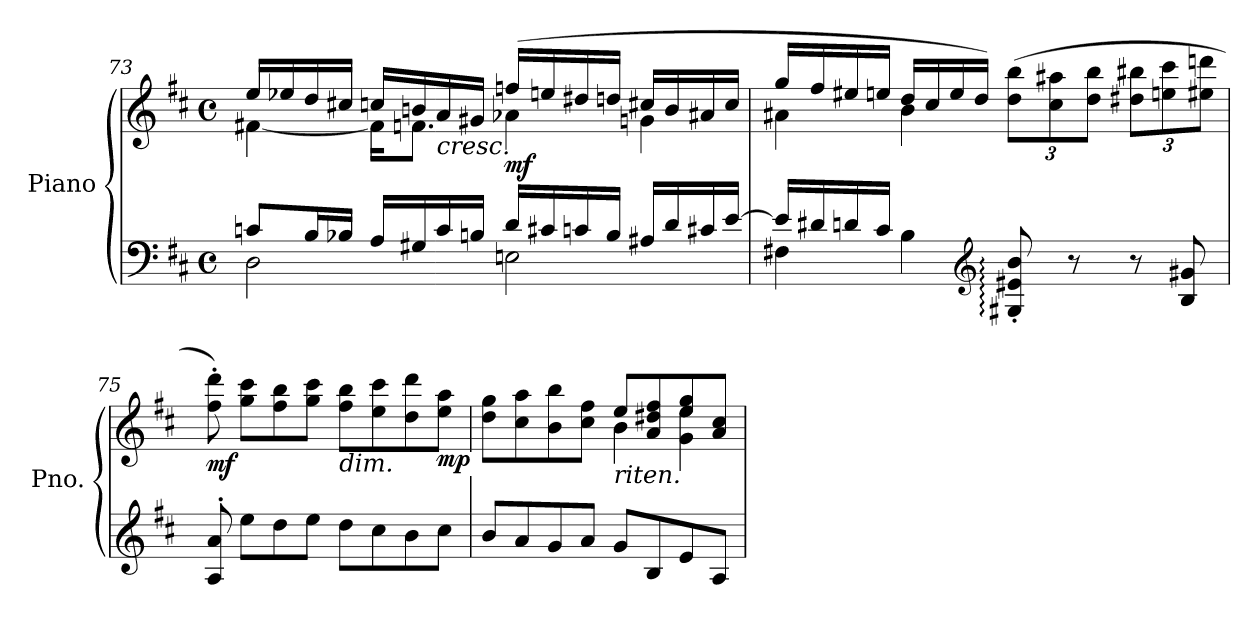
**kern	**kern	**dynam
*part1	*part1	*part1
*staff2	*staff1	*staff1/2
*I"Piano	*	*
*I'Pno.	*	*
!!LO:LB:g=z
*clefF4	*clefG2	*
*k[f#c#]	*k[f#c#]	*
*M4/4	*M4/4	*
*met(c)	*met(c)	*
=73	=73	=73
*^	*^	*
8cn/L	2D\	16ee/LL	[4f#X\	.
.	.	16ee-X/	.	.
16B/L	.	16dd/	.	.
16B-X/JJ	.	16cc#X/JJ	.	.
16A/LL	.	16ccn/LL	16f#\KL]	.
16G#X/	.	16bn/	8.fn\J	.
!	!	!LO:TX:b:i:t=cresc.	!	!
16c/	.	16a/	.	.
16Bn/JJ	.	16g#X/JJ	.	.
!	!	!	!	!LO:DY:b
16d/LL	2En\	(>16ffn/LL	4a-X\	mf
16c#X/	.	16een/	.	.
16cn/	.	16dd#X/	.	.
16B/JJ	.	16ddn/JJ	.	.
16A#X/LL	.	16cc#X/LL	4gn\	.
16d/	.	16b/	.	.
16c#X/	.	16a#X/	.	.
[16e/JJ	.	16cc#/JJ	.	.
=74	=74	=74	=74	=74
16e/LL]	4F#X\	16gg/LL	4a#X\	.
16d#X/	.	16ff#/	.	.
16dn/	.	16ee#X/	.	.
16c#/JJ	.	16een/JJ	.	.
4B\	2.ryy	16dd/LL	4b\	.
.	.	16cc#/	.	.
.	.	16ee/	.	.
.	.	16dd/JJ)	.	.
*clefG2	*	*	*	*
*	*	*Xbrackettup	*	*
*	*	*MM100	*	*
8G#X/:' 8e#X/:' 8b/:'	.	(>12dd\ 12bb\L	2ryy	.
.	.	12cc#\ 12aa#X\	.	.
8r	.	.	.	.
.	.	12dd\ 12bb\J	.	.
*	*	*MM90	*	*
8r	.	12dd#X\ 12bb#X\L	.	.
*	*	*MM80	*	*
.	.	12een\ 12ccc#\	.	.
8B/ 8g#X/	.	.	.	.
.	.	12ee#X\ 12dddn\J	.	.
*	*	*v	*v	*
!!LO:LB:g=z
=75	=75	=75	=75
!	!	!	!LO:DY:b
8A/' 8a/'	1Ayy 1ayy	8ff#\' 8ddd\')	mf
8ee\L	.	8gg\< 8ccc#\<L	.
*	*	*MM90	*
8dd\	.	8ff#\< 8bb\<	.
8ee\J	.	8gg\ 8ccc#\J	.
*	*	*MM95	*
!	!	!LO:TX:b:i:t=dim.	!
8dd\L	.	8ff#\ 8bb\L	.
8cc#\	.	8ee\ 8ccc#\	.
8b\	.	8dd\ 8ddd\	.
!	!	!	!LO:DY:b
8cc#\J	.	8ee\ 8aa\J	mp
*v	*v	*	*
=76	=76	=76
*	*MM90	*
*	*^	*
8b/L	8dd\ 8gg\L	2ryy	.
8a/	8cc#\ 8aa\	.	.
8g/	8b\ 8bb\	.	.
*	*MM83	*	*
8a/J	8cc#\ 8ff#\J	.	.
*	*MM70	*	*
!	!LO:TX:b:i:t=riten.	!	!
8g/L	8ee/L	4b\	.
8B/	8a/ 8dd#X/ 8ff#/	.	.
*	*MM60	*	*
8e/	8ee/ 8gg/	4g\ 4ee\	.
*	*MM50	*	*
8A/J	8a/ 8cc#/J	.	.
*	*v	*v	*
=	=	=
*-	*-	*-
